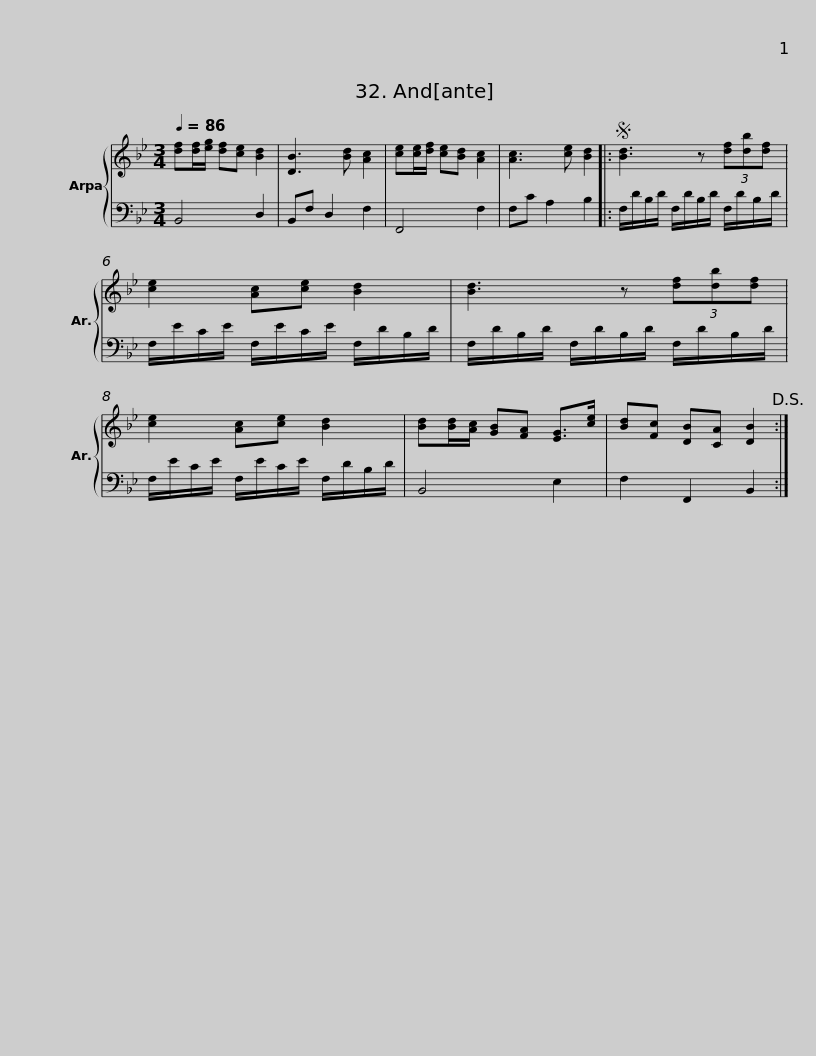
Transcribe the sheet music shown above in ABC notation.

X:1
%%score { 1 | 2 }
L:1/8
Q:1/4=86
M:3/4
I:linebreak $
K:Bb
V:1 treble
V:2 bass
V:1
 [df][df]/[eg]/ [df][ce] [Bd]2 | [DB]3 [Bd] [Ac]2 | [ce][ce]/[df]/ [ce][Bd] [Ac]2 | [Ac]3 [ce] [Bd]2 |:S [Bd]3 z (3[df][db][df] |$ %5
 [ce]2 [Ac][ce] [Bd]2 | [Bd]3 z (3[df][db][df] | [ce]2 [Ac][ce] [Bd]2 |$ [Bd][Bd]/[Ac]/ [GB][FA] [EG]>[ce] | [Bd][Fc] [DB][CA] [DB]2!D.S.! :| %10
V:2
 B,,4 D,2 | B,,F, D,2 F,2 | F,,4 F,2 | F,C A,2 B,2 |: F,/D/B,/D/ F,/D/B,/D/ F,/D/B,/D/ |$ %5
 F,/E/C/E/ F,/E/C/E/ F,/D/B,/D/ | F,/D/B,/D/ F,/D/B,/D/ F,/D/B,/D/ | F,/E/C/E/ F,/E/C/E/ F,/D/B,/D/ |$ B,,4 E,2 | F,2 F,,2 B,,2 :| %10
